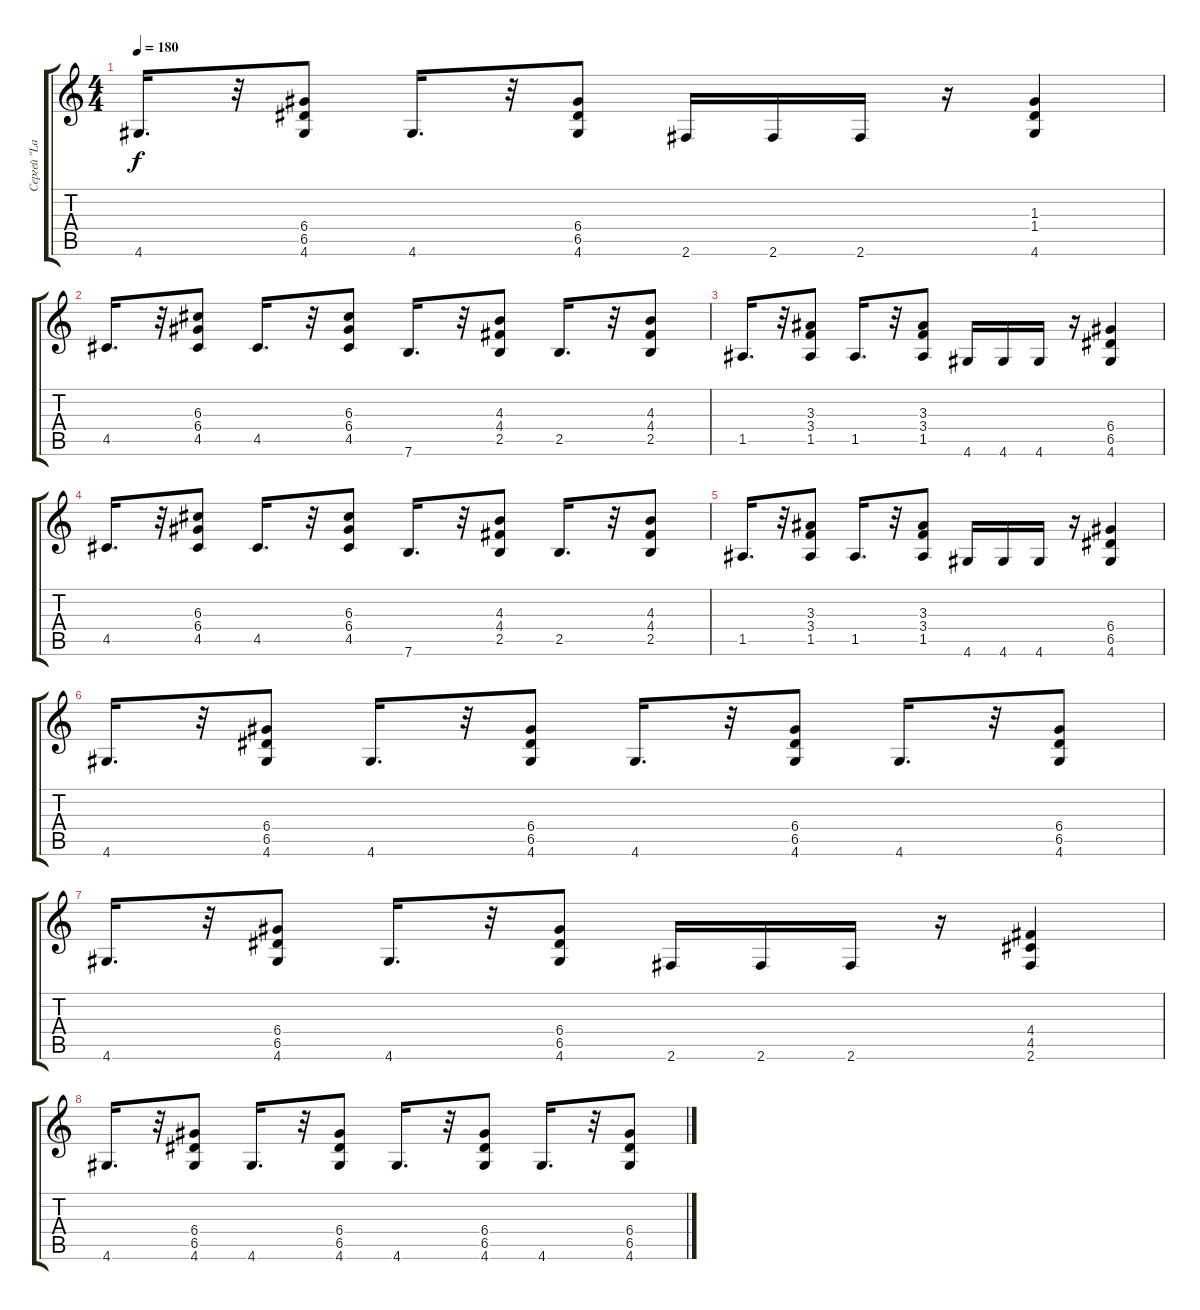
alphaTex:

\track ("Сергей \"Lazar\"" "Сергей \"La") {instrument distortionguitar}
\staff {score tabs}
\tuning (E4 B3 G3 D3 A2 E2) {hide}
\ts (4 4)
\tempo 180
\clef g2
\ks c
4.6.16{d dy f} r.32 (6.4 6.5 4.6).8 4.6.16{d} r.32 (6.4 6.5 4.6).8 2.6.16 2.6.16 2.6.16 r.16 (1.3 1.4 4.6).4 |
4.5.16{d} r.32 (6.3 6.4 4.5).8 4.5.16{d} r.32 (6.3 6.4 4.5).8 7.6.16{d} r.32 (4.3 4.4 2.5).8 2.5.16{d} r.32 (4.3 4.4 2.5).8 |
1.5.16{d} r.32 (3.3 3.4 1.5).8 1.5.16{d} r.32 (3.3 3.4 1.5).8 4.6.16 4.6.16 4.6.16 r.16 (6.4 6.5 4.6).4 |
4.5.16{d} r.32 (6.3 6.4 4.5).8 4.5.16{d} r.32 (6.3 6.4 4.5).8 7.6.16{d} r.32 (4.3 4.4 2.5).8 2.5.16{d} r.32 (4.3 4.4 2.5).8 |
1.5.16{d} r.32 (3.3 3.4 1.5).8 1.5.16{d} r.32 (3.3 3.4 1.5).8 4.6.16 4.6.16 4.6.16 r.16 (6.4 6.5 4.6).4 |
4.6.16{d} r.32 (6.4 6.5 4.6).8 4.6.16{d} r.32 (6.4 6.5 4.6).8 4.6.16{d} r.32 (6.4 6.5 4.6).8 4.6.16{d} r.32 (6.4 6.5 4.6).8 |
4.6.16{d} r.32 (6.4 6.5 4.6).8 4.6.16{d} r.32 (6.4 6.5 4.6).8 2.6.16 2.6.16 2.6.16 r.16 (4.4 4.5 2.6).4 |
4.6.16{d} r.32 (6.4 6.5 4.6).8 4.6.16{d} r.32 (6.4 6.5 4.6).8 4.6.16{d} r.32 (6.4 6.5 4.6).8 4.6.16{d} r.32 (6.4 6.5 4.6).8
